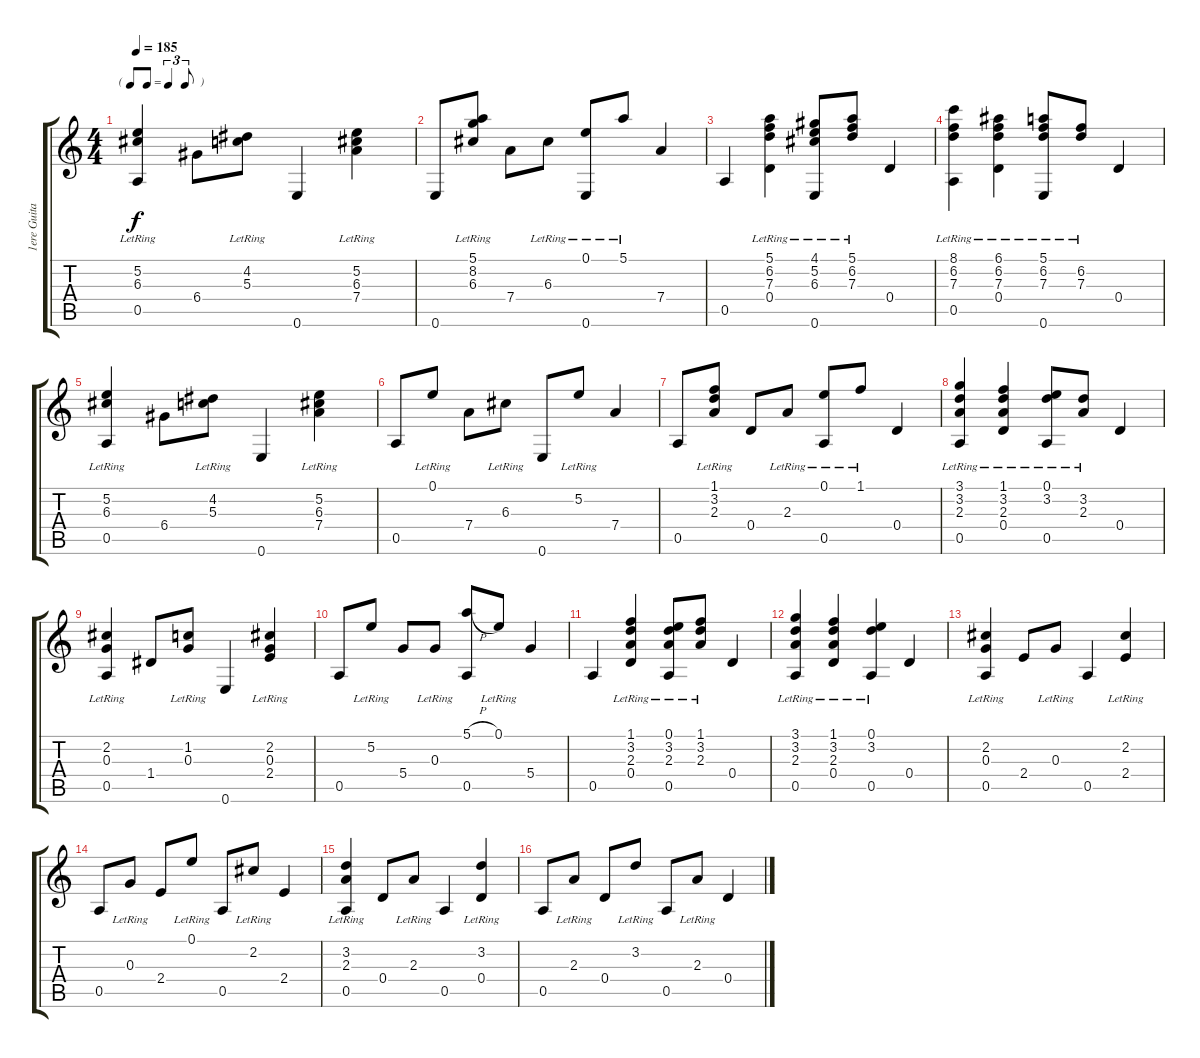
\track ("1ere Guitare" "1ere Guita") {instrument acousticguitarnylon}
\staff {score tabs}
\tuning (E4 B3 G3 D3 A2 E2) {hide}
\ts (4 4)
\tf triplet8th
\tempo 185
\clef g2
\ks c
(5.2{lr} 6.3{lr} 0.5).4{dy f} 6.4.8 (4.2{lr} 5.3{lr}).8 0.6.4 (5.2{lr} 6.3{lr} 7.4).4 |
0.6.8 (5.1{lr} 8.2{lr} 6.3{lr}).8 7.4.8 6.3{lr}.8 (0.1{lr} 0.6).8 5.1{lr}.8 7.4.4 |
0.5.4 (5.1{lr} 6.2{lr} 7.3{lr} 0.4).4 (4.1{lr} 5.2{lr} 6.3{lr} 0.6).8 (5.1{lr} 6.2{lr} 7.3{lr}).8 0.4.4 |
(8.1{lr} 6.2{lr} 7.3{lr} 0.5).4 (6.1{lr} 6.2{lr} 7.3{lr} 0.4).4 (5.1{lr} 6.2{lr} 7.3{lr} 0.6).8 (6.2{lr} 7.3{lr}).8 0.4.4 |
(5.2{lr} 6.3{lr} 0.5).4 6.4.8 (4.2{lr} 5.3{lr}).8 0.6.4 (5.2{lr} 6.3{lr} 7.4).4 |
0.5.8 0.1{lr}.8 7.4.8 6.3{lr}.8 0.6.8 5.2{lr}.8 7.4.4 |
0.5.8 (1.1{lr} 3.2{lr} 2.3{lr}).8 0.4.8 2.3{lr}.8 (0.1{lr} 0.5).8 1.1{lr}.8 0.4.4 |
(3.1{lr} 3.2{lr} 2.3{lr} 0.5).4 (1.1{lr} 3.2{lr} 2.3{lr} 0.4).4 (0.1{lr} 3.2{lr} 0.5).8 (3.2{lr} 2.3{lr}).8 0.4.4 |
(2.2{lr} 0.3{lr} 0.5).4 1.4.8 (1.2{lr} 0.3{lr}).8 0.6.4 (2.2 0.3{lr} 2.4).4 |
0.5.8 5.2{lr}.8 5.4.8 0.3{lr}.8 (5.1{h} 0.5).8 0.1{lr}.8 5.4.4 |
0.5.4 (1.1{lr} 3.2{lr} 2.3{lr} 0.4).4 (0.1{lr} 3.2{lr} 2.3{lr} 0.5).8 (1.1{lr} 3.2{lr} 2.3{lr}).8 0.4.4 |
(3.1{lr} 3.2{lr} 2.3{lr} 0.5).4 (1.1{lr} 3.2{lr} 2.3{lr} 0.4).4 (0.1{lr} 3.2{lr} 0.5).4 0.4.4 |
(2.2{lr} 0.3{lr} 0.5).4 2.4.8 0.3{lr}.8 0.5.4 (2.2{lr} 2.4).4 |
0.5.8 0.3{lr}.8 2.4.8 0.1{lr}.8 0.5.8 2.2{lr}.8 2.4.4 |
(3.2{lr} 2.3{lr} 0.5).4 0.4.8 2.3{lr}.8 0.5.4 (3.2{lr} 0.4).4 |
0.5.8 2.3{lr}.8 0.4.8 3.2{lr}.8 0.5.8 2.3{lr}.8 0.4.4
